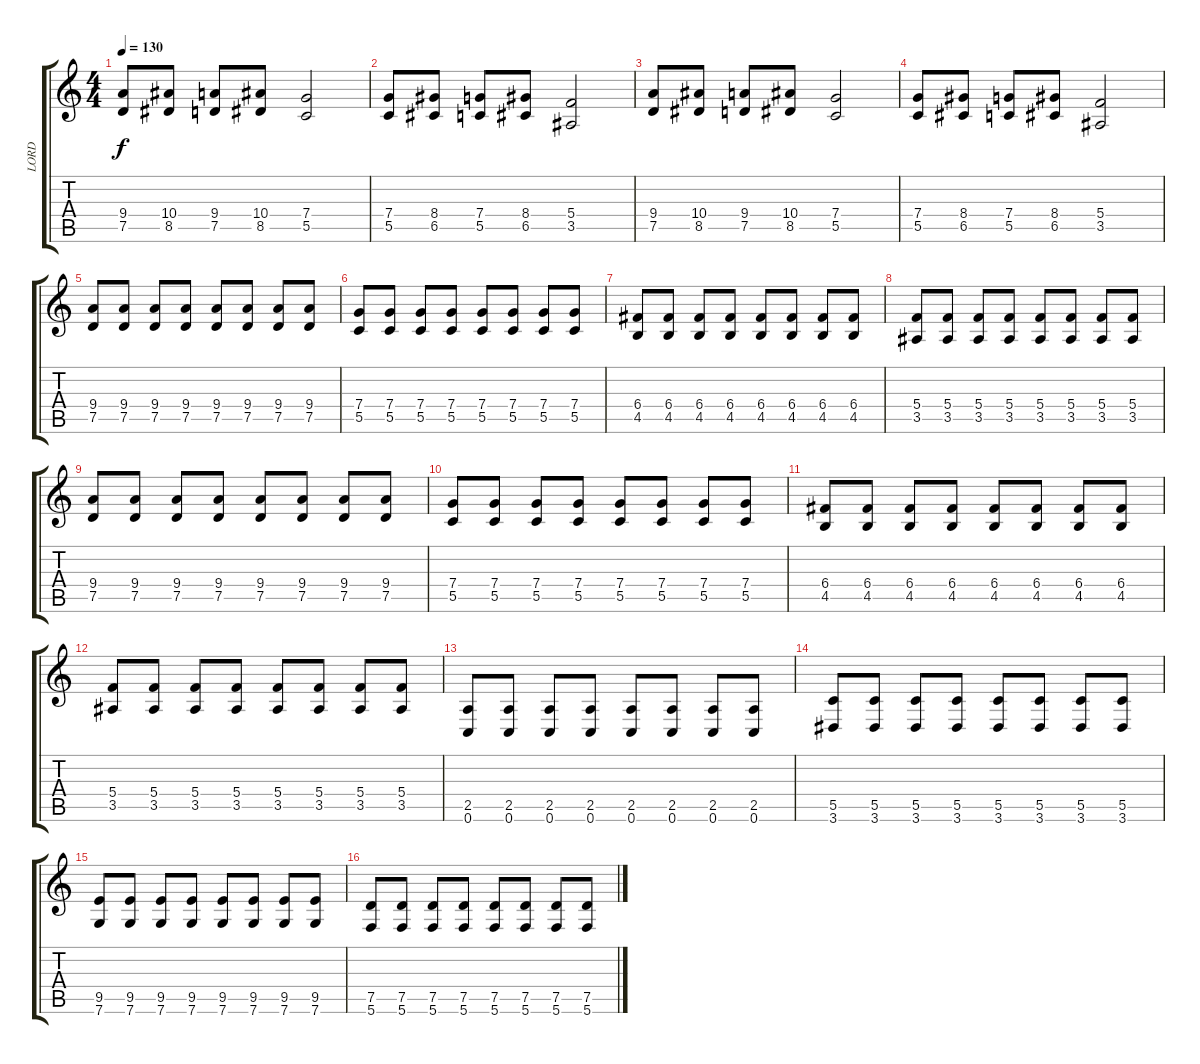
\track ("LORD" "LORD") {instrument electricguitarclean}
\staff {score tabs}
\tuning (D4 A3 F3 C3 G2 C2) {hide}
\ts (4 4)
\tempo 130
\clef g2
\ks c
(9.4 7.5).8{dy f} (10.4 8.5).8 (9.4 7.5).8 (10.4 8.5).8 (7.4 5.5).2 |
(7.4 5.5).8 (8.4 6.5).8 (7.4 5.5).8 (8.4 6.5).8 (5.4 3.5).2 |
(9.4 7.5).8 (10.4 8.5).8 (9.4 7.5).8 (10.4 8.5).8 (7.4 5.5).2 |
(7.4 5.5).8 (8.4 6.5).8 (7.4 5.5).8 (8.4 6.5).8 (5.4 3.5).2 |
(9.4 7.5).8 (9.4 7.5).8 (9.4 7.5).8 (9.4 7.5).8 (9.4 7.5).8 (9.4 7.5).8 (9.4 7.5).8 (9.4 7.5).8 |
(7.4 5.5).8 (7.4 5.5).8 (7.4 5.5).8 (7.4 5.5).8 (7.4 5.5).8 (7.4 5.5).8 (7.4 5.5).8 (7.4 5.5).8 |
(6.4 4.5).8 (6.4 4.5).8 (6.4 4.5).8 (6.4 4.5).8 (6.4 4.5).8 (6.4 4.5).8 (6.4 4.5).8 (6.4 4.5).8 |
(5.4 3.5).8 (5.4 3.5).8 (5.4 3.5).8 (5.4 3.5).8 (5.4 3.5).8 (5.4 3.5).8 (5.4 3.5).8 (5.4 3.5).8 |
(9.4 7.5).8 (9.4 7.5).8 (9.4 7.5).8 (9.4 7.5).8 (9.4 7.5).8 (9.4 7.5).8 (9.4 7.5).8 (9.4 7.5).8 |
(7.4 5.5).8 (7.4 5.5).8 (7.4 5.5).8 (7.4 5.5).8 (7.4 5.5).8 (7.4 5.5).8 (7.4 5.5).8 (7.4 5.5).8 |
(6.4 4.5).8 (6.4 4.5).8 (6.4 4.5).8 (6.4 4.5).8 (6.4 4.5).8 (6.4 4.5).8 (6.4 4.5).8 (6.4 4.5).8 |
(5.4 3.5).8 (5.4 3.5).8 (5.4 3.5).8 (5.4 3.5).8 (5.4 3.5).8 (5.4 3.5).8 (5.4 3.5).8 (5.4 3.5).8 |
(2.5 0.6).8 (2.5 0.6).8 (2.5 0.6).8 (2.5 0.6).8 (2.5 0.6).8 (2.5 0.6).8 (2.5 0.6).8 (2.5 0.6).8 |
(5.5 3.6).8 (5.5 3.6).8 (5.5 3.6).8 (5.5 3.6).8 (5.5 3.6).8 (5.5 3.6).8 (5.5 3.6).8 (5.5 3.6).8 |
(9.5 7.6).8 (9.5 7.6).8 (9.5 7.6).8 (9.5 7.6).8 (9.5 7.6).8 (9.5 7.6).8 (9.5 7.6).8 (9.5 7.6).8 |
(7.5 5.6).8 (7.5 5.6).8 (7.5 5.6).8 (7.5 5.6).8 (7.5 5.6).8 (7.5 5.6).8 (7.5 5.6).8 (7.5 5.6).8
